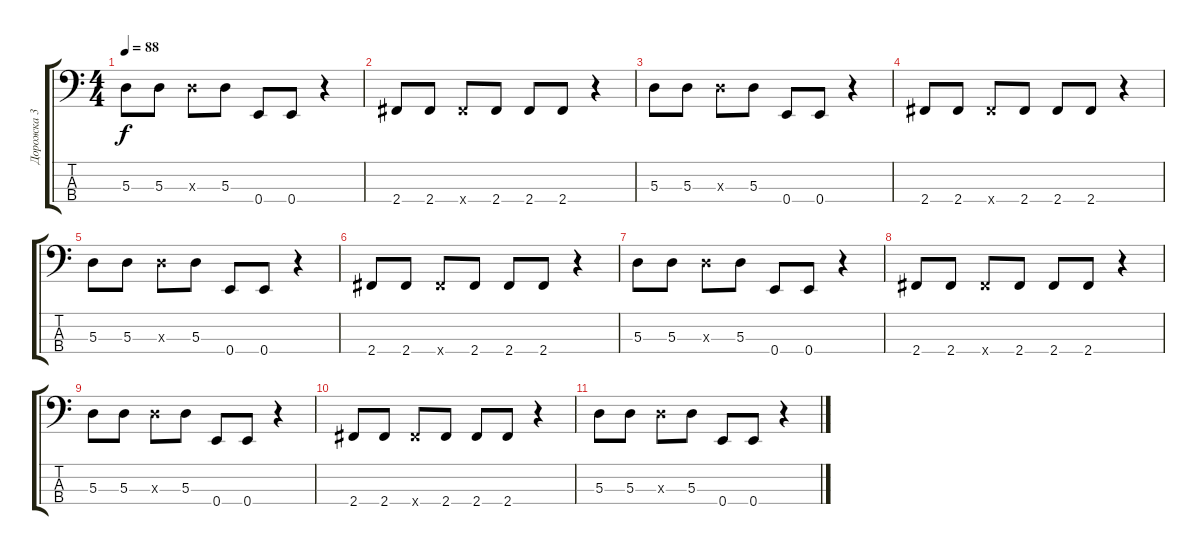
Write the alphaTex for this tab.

\track ("Дорожка 3" "Дорожка 3") {instrument electricbassfinger}
\staff {score tabs}
\tuning (G2 D2 A1 E1) {hide}
\ts (4 4)
\tempo 88
\clef f4
\ks c
5.3.8{dy f} 5.3.8 5.3{x}.8 5.3.8 0.4.8 0.4.8 r.4 |
2.4.8 2.4.8 2.4{x}.8 2.4.8 2.4.8 2.4.8 r.4 |
5.3.8 5.3.8 5.3{x}.8 5.3.8 0.4.8 0.4.8 r.4 |
2.4.8 2.4.8 2.4{x}.8 2.4.8 2.4.8 2.4.8 r.4 |
5.3.8 5.3.8 5.3{x}.8 5.3.8 0.4.8 0.4.8 r.4 |
2.4.8 2.4.8 2.4{x}.8 2.4.8 2.4.8 2.4.8 r.4 |
5.3.8 5.3.8 5.3{x}.8 5.3.8 0.4.8 0.4.8 r.4 |
2.4.8 2.4.8 2.4{x}.8 2.4.8 2.4.8 2.4.8 r.4 |
5.3.8 5.3.8 5.3{x}.8 5.3.8 0.4.8 0.4.8 r.4 |
2.4.8 2.4.8 2.4{x}.8 2.4.8 2.4.8 2.4.8 r.4 |
5.3.8 5.3.8 5.3{x}.8 5.3.8 0.4.8 0.4.8 r.4
